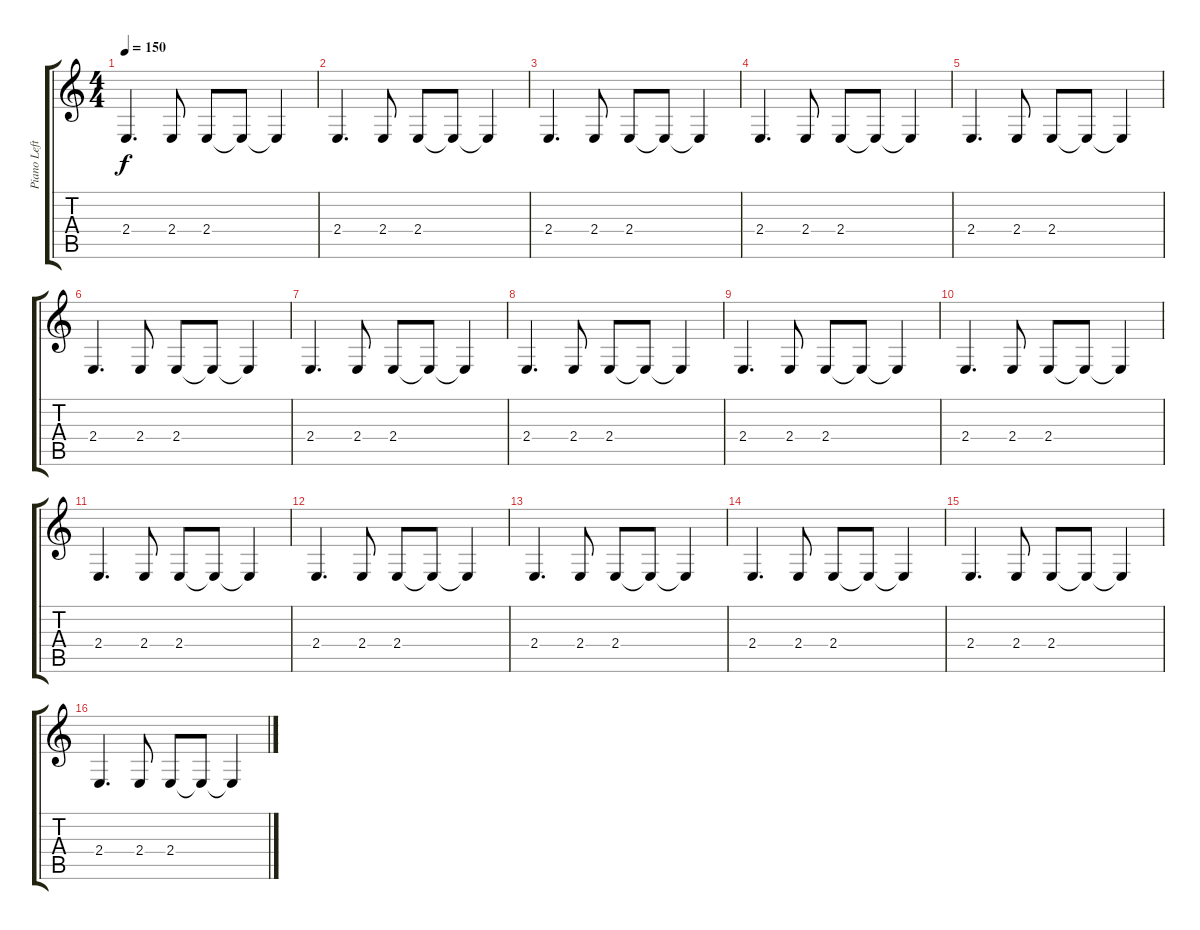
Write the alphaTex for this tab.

\track ("Piano Left Hand" "Piano Left") {instrument brightacousticpiano}
\staff {score tabs}
\tuning (E4 B3 G3 D3 A2 E2) {hide}
\ts (4 4)
\tempo 150
\clef g2
\ks c
2.4.4{d dy f} 2.4.8 2.4.8 2.4{t}.8 2.4{t}.4 |
2.4.4{d} 2.4.8 2.4.8 2.4{t}.8 2.4{t}.4 |
2.4.4{d} 2.4.8 2.4.8 2.4{t}.8 2.4{t}.4 |
2.4.4{d} 2.4.8 2.4.8 2.4{t}.8 2.4{t}.4 |
2.4.4{d} 2.4.8 2.4.8 2.4{t}.8 2.4{t}.4 |
2.4.4{d} 2.4.8 2.4.8 2.4{t}.8 2.4{t}.4 |
2.4.4{d} 2.4.8 2.4.8 2.4{t}.8 2.4{t}.4 |
2.4.4{d} 2.4.8 2.4.8 2.4{t}.8 2.4{t}.4 |
2.4.4{d} 2.4.8 2.4.8 2.4{t}.8 2.4{t}.4 |
2.4.4{d} 2.4.8 2.4.8 2.4{t}.8 2.4{t}.4 |
2.4.4{d} 2.4.8 2.4.8 2.4{t}.8 2.4{t}.4 |
2.4.4{d} 2.4.8 2.4.8 2.4{t}.8 2.4{t}.4 |
2.4.4{d} 2.4.8 2.4.8 2.4{t}.8 2.4{t}.4 |
2.4.4{d} 2.4.8 2.4.8 2.4{t}.8 2.4{t}.4 |
2.4.4{d} 2.4.8 2.4.8 2.4{t}.8 2.4{t}.4 |
2.4.4{d} 2.4.8 2.4.8 2.4{t}.8 2.4{t}.4
